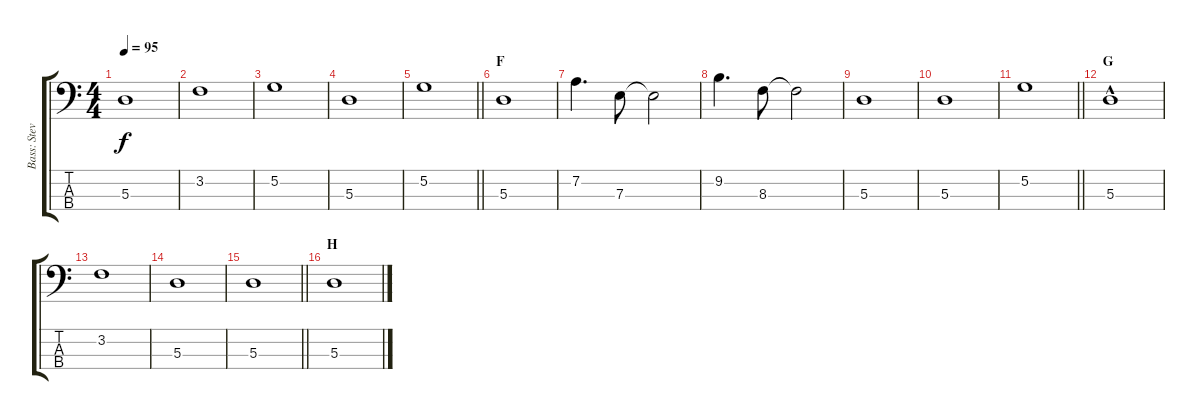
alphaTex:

\track ("Bass: Steve" "Bass: Stev") {instrument electricbassfinger}
\staff {score tabs}
\tuning (G2 D2 A1 E1) {hide}
\ts (4 4)
\tempo 95
\clef f4
\ks c
5.3.1{dy f} |
3.2.1 |
5.2.1 |
5.3.1 |
\barLineRight lightlight
5.2.1 |
\section ("" "F")
5.3.1 |
7.2.4{d} 7.3.8 7.3{t}.2 |
9.2.4{d} 8.3.8 8.3{t}.2 |
5.3.1 |
5.3.1 |
\barLineRight lightlight
5.2.1 |
\section ("" "G")
5.3{hac}.1 |
3.2.1 |
5.3.1 |
\barLineRight lightlight
5.3.1 |
\section ("" "H")
5.3.1
